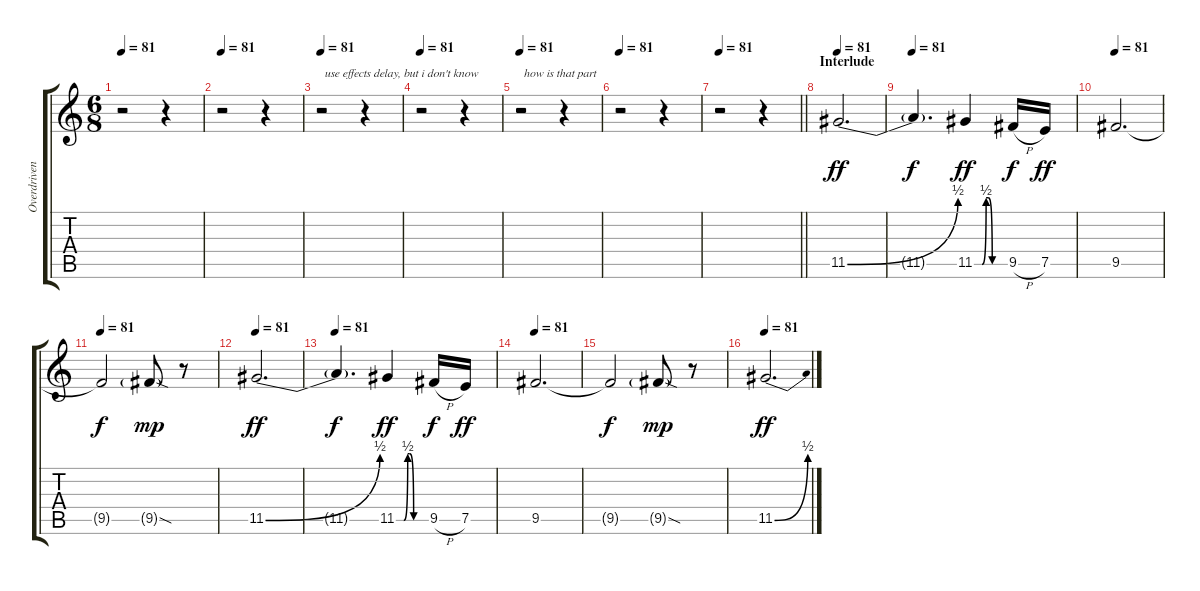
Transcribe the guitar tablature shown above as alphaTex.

\track ("Overdriven Guitar III" "Overdriven") {instrument overdrivenguitar}
\staff {score tabs}
\tuning (E4 B3 G3 D3 A2 D2) {hide}
\ts (6 8)
\tempo 81
\clef g2
\ks c
r.2{dy ff} r.4 |
\tempo 81
r.2 r.4 |
\tempo 81
r.2{txt " use effects delay, but i don't know "} r.4 |
\tempo 81
r.2 r.4 |
\tempo 81
r.2{txt " how is that part"} r.4 |
\tempo 81
r.2 r.4 |
\tempo 81
\barLineRight lightlight
r.2 r.4 |
\section ("" "Interlude")
\tempo 81
11.5{be (bend 0 0 60 2)}.2{d} |
\tempo 81
11.5{t}.4{d dy f} 11.5{be (custom 0 0 15 0 23 2 27 2 35 0 45 0 60 0)}.4{dy ff} 9.5{h}.16{dy f} 7.5.16{dy ff} |
\tempo 81
9.5.2{d} |
\tempo 81
9.5{t}.2{dy f} 9.5{sod g}.8{dy mp} r.8 |
\tempo 81
11.5{be (bend 0 0 60 2)}.2{d dy ff} |
\tempo 81
11.5{t}.4{d dy f} 11.5{be (custom 0 0 15 0 23 2 27 2 35 0 45 0 60 0)}.4{dy ff} 9.5{h}.16{dy f} 7.5.16{dy ff} |
\tempo 81
9.5.2{d} |
9.5{t}.2{dy f} 9.5{sod g}.8{dy mp} r.8 |
\tempo 81
11.5{be (bend 0 0 60 2)}.2{d dy ff}
